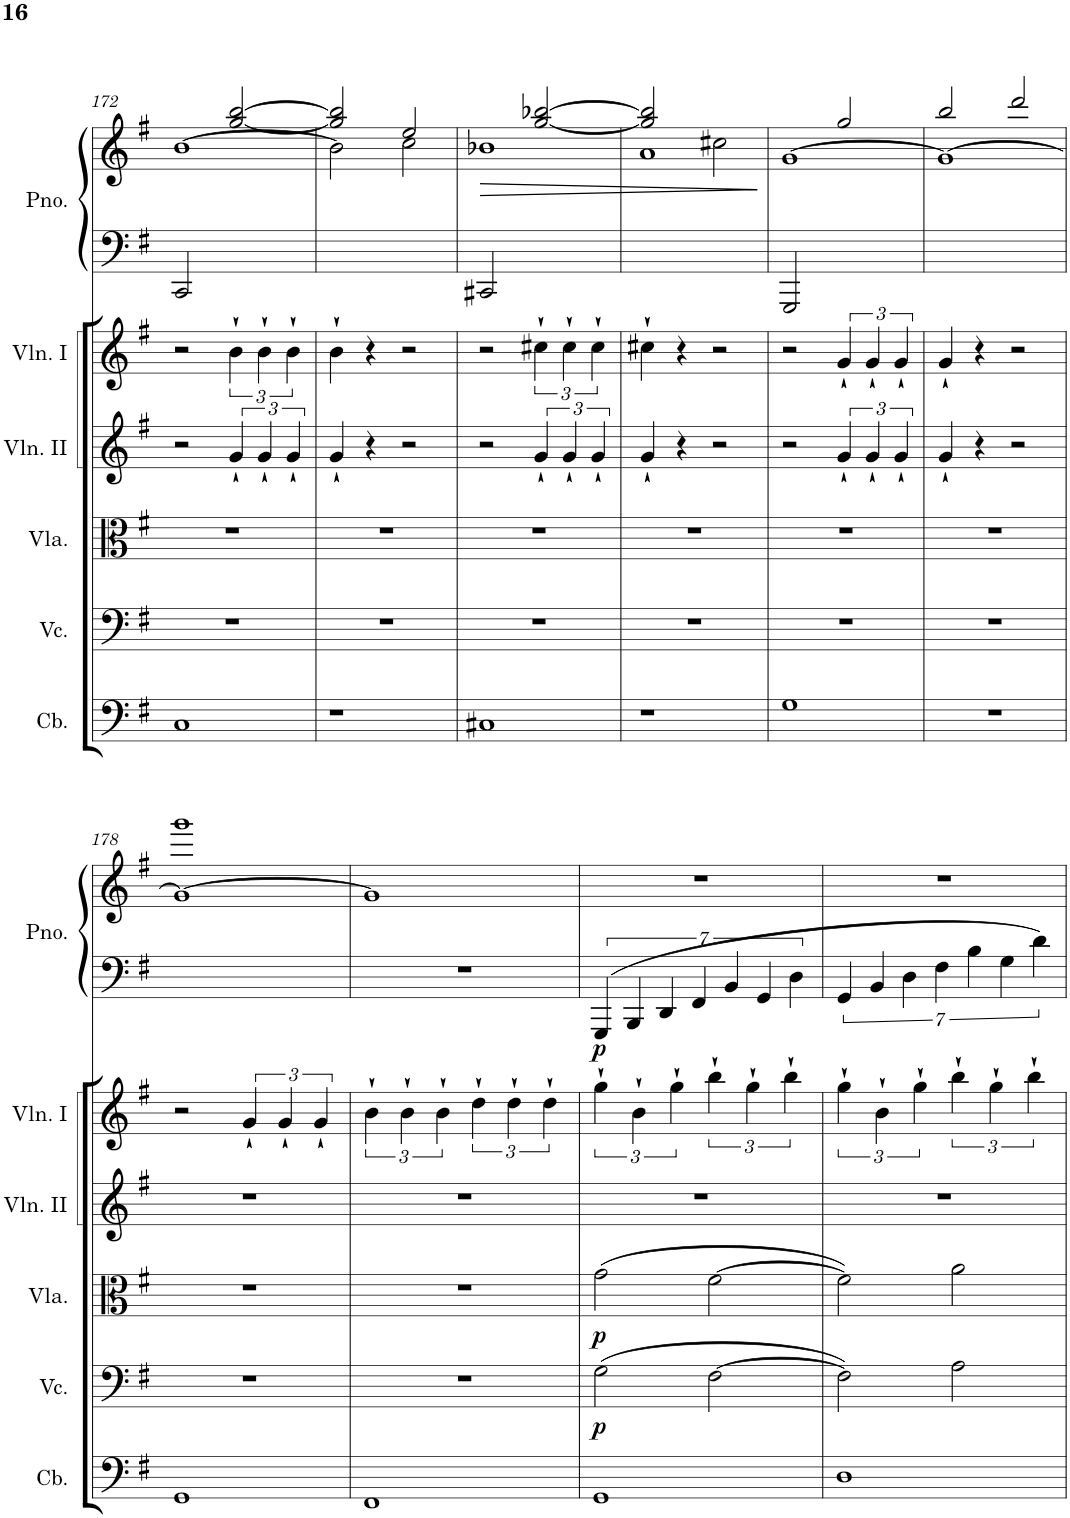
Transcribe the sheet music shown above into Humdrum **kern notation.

**kern	**kern	**dynam	**kern	**dynam	**kern	**kern	**kern	**kern	**dynam
*part6	*part5	*part5	*part4	*part4	*part3	*part2	*part1	*part1	*part1
*staff7	*staff6	*staff6	*staff5	*staff5	*staff4	*staff3	*staff2	*staff1	*staff1/2
*I"Contrabass	*I"Violoncello	*	*I"Viola	*	*I"Violin II	*I"Violin I	*I"Piano	*	*
*I'Cb.	*I'Vc.	*	*I'Vla.	*	*I'Vln. II	*I'Vln. I	*I'Pno.	*	*
!!LO:PB:g=z
*clefF4	*clefF4	*	*clefC3	*	*clefG2	*clefG2	*clefF4	*clefG2	*
*Trd7c12	*	*	*	*	*	*	*	*	*
*k[f#]	*k[f#]	*	*k[f#]	*	*k[f#]	*k[f#]	*k[f#]	*k[f#]	*
*M2/2	*M2/2	*	*M2/2	*	*M2/2	*M2/2	*M2/2	*M2/2	*
*met(c|)	*met(c|)	*	*met(c|)	*	*met(c|)	*met(c|)	*met(c|)	*met(c|)	*
=172	=172	=172	=172	=172	=172	=172	=172	=172	=172
*	*	*	*	*	*	*	*	*^	*
1C	1r	.	1r	.	2r	2r	2CC/	[1b	2ryy	.
.	.	.	.	.	6g`/	6b`\	2ryy	.	[2gg/ [2bb/	.
.	.	.	.	.	6g`/	6b`\	.	.	.	.
.	.	.	.	.	6g`/	6b`\	.	.	.	.
=173	=173	=173	=173	=173	=173	=173	=173	=173	=173	=173
1r	1r	.	1r	.	4g`/	4b`\	1ryy	2b\]	2gg/] 2bb/]	.
.	.	.	.	.	4r	4r	.	.	.	.
.	.	.	.	.	2r	2r	.	2ee/	2cc\	.
=174	=174	=174	=174	=174	=174	=174	=174	=174	=174	=174
!	!	!	!	!	!	!	!	!	!	!LO:HP:b
1C#X	1r	.	1r	.	2r	2r	2CC#X/	1b-X	2ryy	>
.	.	.	.	.	6g`/	6cc#X`\	2ryy	.	[2gg/ [2bb-X/	.
.	.	.	.	.	6g`/	6cc#`\	.	.	.	.
.	.	.	.	.	6g`/	6cc#`\	.	.	.	.
=175	=175	=175	=175	=175	=175	=175	=175	=175	=175	=175
1r	1r	.	1r	.	4g`/	4cc#X`\	1ryy	1a	2gg/] 2bb-/]	.
.	.	.	.	.	4r	4r	.	.	.	.
.	.	.	.	.	2r	2r	.	.	2cc#X\	.
*	*	*	*	*	*	*	*	*v	*v	*
.	.	.	.	.	.	.	.	.	]
=176	=176	=176	=176	=176	=176	=176	=176	=176	=176
*	*	*	*	*	*	*	*	*^	*
1G	1r	.	1r	.	2r	2r	2GGG/	[1g	2ryy	.
.	.	.	.	.	6g`/	6g`/	2ryy	.	2gg/	.
.	.	.	.	.	6g`/	6g`/	.	.	.	.
.	.	.	.	.	6g`/	6g`/	.	.	.	.
=177	=177	=177	=177	=177	=177	=177	=177	=177	=177	=177
1r	1r	.	1r	.	4g`/	4g`/	1ryy	1g_	2bb/	.
.	.	.	.	.	4r	4r	.	.	.	.
.	.	.	.	.	2r	2r	.	.	2ddd/	.
!!LO:LB:g=z	!!
=178	=178	=178	=178	=178	=178	=178	=178	=178	=178	=178
1GG	1r	.	1r	.	1r	2r	1ryy	1g_	1ggg	.
.	.	.	.	.	.	6g`/	.	.	.	.
.	.	.	.	.	.	6g`/	.	.	.	.
.	.	.	.	.	.	6g`/	.	.	.	.
*	*	*	*	*	*	*	*	*v	*v	*
=179	=179	=179	=179	=179	=179	=179	=179	=179	=179
1FF#	1r	.	1r	.	1r	6b`\	1r	1g]	.
.	.	.	.	.	.	6b`\	.	.	.
.	.	.	.	.	.	6b`\	.	.	.
.	.	.	.	.	.	6dd`\	.	.	.
.	.	.	.	.	.	6dd`\	.	.	.
.	.	.	.	.	.	6dd`\	.	.	.
=180	=180	=180	=180	=180	=180	=180	=180	=180	=180
!	!	!LO:DY:b	!	!LO:DY:b	!	!	!	!	!LO:DY:b=2
1GG	(2G\	p	(2g\	p	1r	6gg`\	7GGG/	1r	p
.	.	.	.	.	.	.	7BBB/	.	.
.	.	.	.	.	.	6b`\	.	.	.
.	.	.	.	.	.	.	7DD/	.	.
.	.	.	.	.	.	6gg`\	.	.	.
.	.	.	.	.	.	.	7FF#/	.	.
.	[2F#\	.	[2f#\	.	.	6bb`\	.	.	.
.	.	.	.	.	.	.	7BB/	.	.
.	.	.	.	.	.	6gg`\	.	.	.
.	.	.	.	.	.	.	7GG/	.	.
.	.	.	.	.	.	6bb`\	.	.	.
.	.	.	.	.	.	.	7D\	.	.
=181	=181	=181	=181	=181	=181	=181	=181	=181	=181
1D	2F#\])	.	2f#\])	.	1r	6gg`\	7GG/	1r	.
.	.	.	.	.	.	.	7BB/	.	.
.	.	.	.	.	.	6b`\	.	.	.
.	.	.	.	.	.	.	7D\	.	.
.	.	.	.	.	.	6gg`\	.	.	.
.	.	.	.	.	.	.	7F#\	.	.
.	2A\	.	2a\	.	.	6bb`\	.	.	.
.	.	.	.	.	.	.	7B\	.	.
.	.	.	.	.	.	6gg`\	.	.	.
.	.	.	.	.	.	.	7G\	.	.
.	.	.	.	.	.	6bb`\	.	.	.
.	.	.	.	.	.	.	7d\	.	.
=	=	=	=	=	=	=	=	=	=
*-	*-	*-	*-	*-	*-	*-	*-	*-	*-
